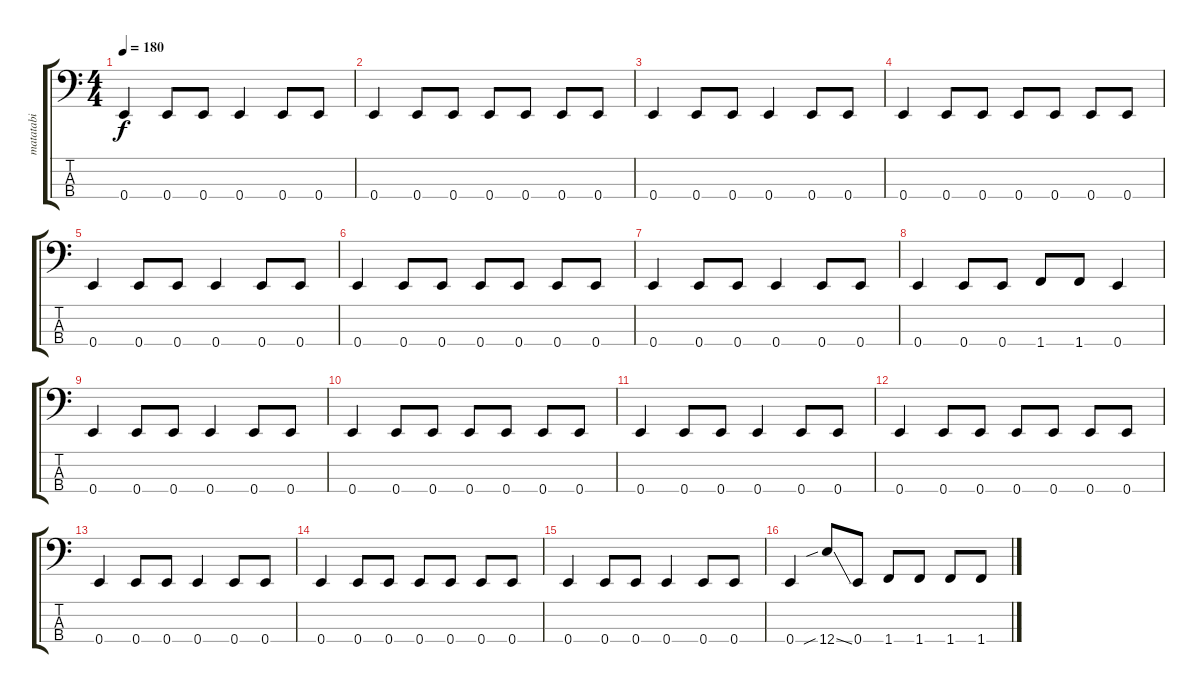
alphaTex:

\track ("matatabi" "matatabi") {instrument electricbasspick}
\staff {score tabs}
\tuning (G2 D2 A1 E1) {hide}
\ts (4 4)
\tempo 180
\clef f4
\ks c
0.4.4{dy f} 0.4.8 0.4.8 0.4.4 0.4.8 0.4.8 |
0.4.4 0.4.8 0.4.8 0.4.8 0.4.8 0.4.8 0.4.8 |
0.4.4 0.4.8 0.4.8 0.4.4 0.4.8 0.4.8 |
0.4.4 0.4.8 0.4.8 0.4.8 0.4.8 0.4.8 0.4.8 |
0.4.4 0.4.8 0.4.8 0.4.4 0.4.8 0.4.8 |
0.4.4 0.4.8 0.4.8 0.4.8 0.4.8 0.4.8 0.4.8 |
0.4.4 0.4.8 0.4.8 0.4.4 0.4.8 0.4.8 |
0.4.4 0.4.8 0.4.8 1.4.8 1.4.8 0.4.4 |
0.4.4 0.4.8 0.4.8 0.4.4 0.4.8 0.4.8 |
0.4.4 0.4.8 0.4.8 0.4.8 0.4.8 0.4.8 0.4.8 |
0.4.4 0.4.8 0.4.8 0.4.4 0.4.8 0.4.8 |
0.4.4 0.4.8 0.4.8 0.4.8 0.4.8 0.4.8 0.4.8 |
0.4.4 0.4.8 0.4.8 0.4.4 0.4.8 0.4.8 |
0.4.4 0.4.8 0.4.8 0.4.8 0.4.8 0.4.8 0.4.8 |
0.4.4 0.4.8 0.4.8 0.4.4 0.4.8 0.4.8 |
0.4.4 12.4{sib ss}.8 0.4.8 1.4.8 1.4.8 1.4.8 1.4.8
